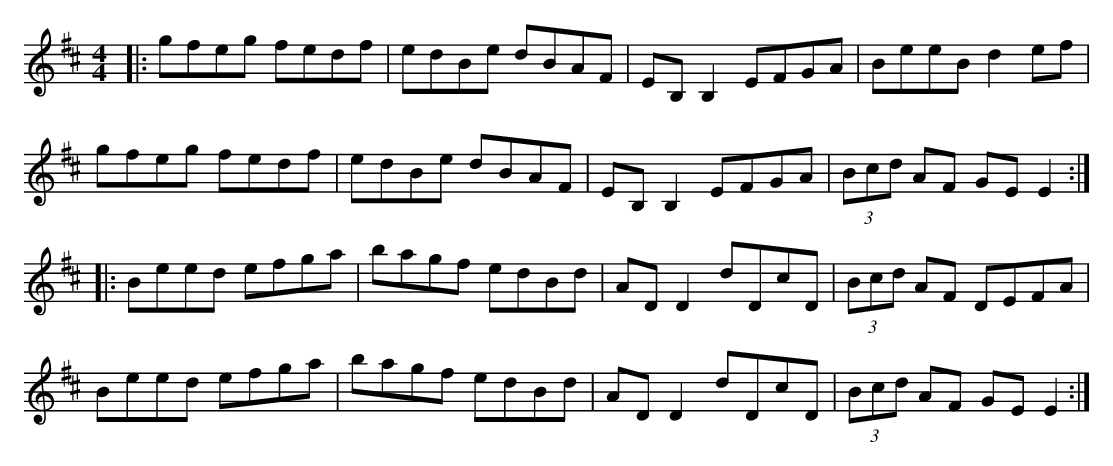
X:1
M:4/4
K:Edor
|:gfeg fedf|edBe dBAF|EB, B,2 EFGA|BeeB d2 ef|
gfeg fedf|edBe dBAF|EB, B,2 EFGA|(3Bcd AF GE E2:|
|:Beed efga|bagf edBd|AD D2 dDcD|(3Bcd AF DEFA|
Beed efga|bagf edBd|AD D2 dDcD|(3Bcd AF GE E2:|
